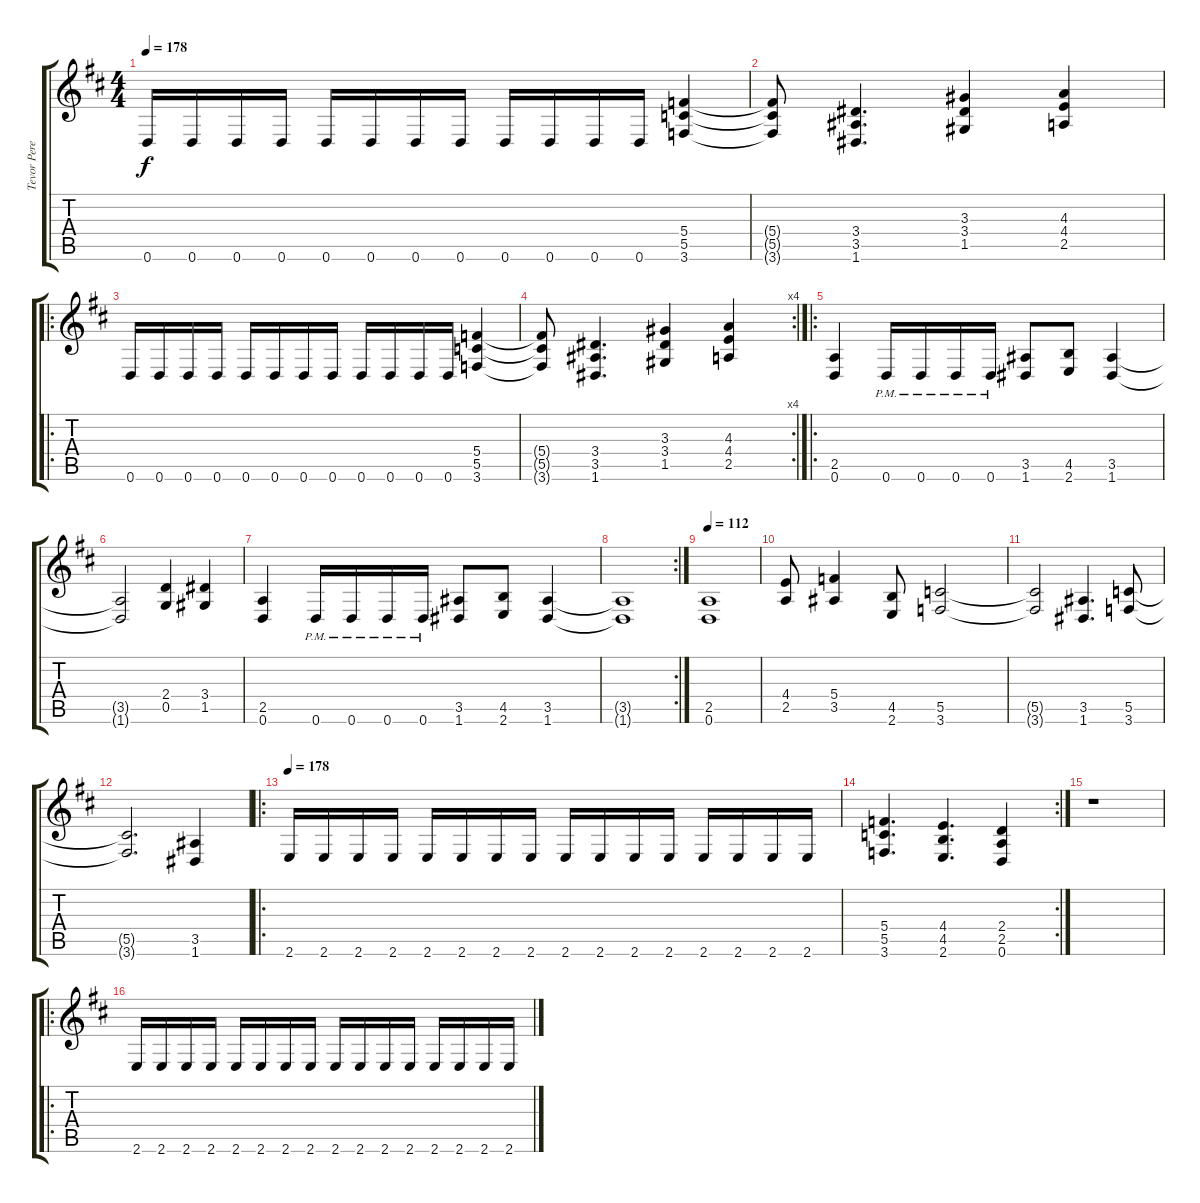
\track ("Tevor Perez" "Tevor Pere") {instrument overdrivenguitar}
\staff {score tabs}
\tuning (D4 A3 F3 C3 G2 D2) {hide}
\ts (4 4)
\tempo 178
\clef g2
\ks d
0.6.16{dy f} 0.6.16 0.6.16 0.6.16 0.6.16 0.6.16 0.6.16 0.6.16 0.6.16 0.6.16 0.6.16 0.6.16 (5.4 5.5 3.6).4 |
(5.4{t} 5.5{t} 3.6{t}).8 (3.4 3.5 1.6).4{d} (3.3 3.4 1.5).4 (4.3 4.4 2.5).4 |
\ro
0.6.16 0.6.16 0.6.16 0.6.16 0.6.16 0.6.16 0.6.16 0.6.16 0.6.16 0.6.16 0.6.16 0.6.16 (5.4 5.5 3.6).4 |
\rc 4
(5.4{t} 5.5{t} 3.6{t}).8 (3.4 3.5 1.6).4{d} (3.3 3.4 1.5).4 (4.3 4.4 2.5).4 |
\ro
(2.5 0.6).4 0.6{pm}.16 0.6{pm}.16 0.6{pm}.16 0.6{pm}.16 (3.5 1.6).8 (4.5 2.6).8 (3.5 1.6).4 |
(3.5{t} 1.6{t}).2 (2.4 0.5).4 (3.4 1.5).4 |
(2.5 0.6).4 0.6{pm}.16 0.6{pm}.16 0.6{pm}.16 0.6{pm}.16 (3.5 1.6).8 (4.5 2.6).8 (3.5 1.6).4 |
\rc 2
(3.5{t} 1.6{t}).1 |
\tempo 112
(2.5 0.6).1 |
(4.4 2.5).8 (5.4 3.5).4 (4.5 2.6).8 (5.5 3.6).2 |
(5.5{t} 3.6{t}).2 (3.5 1.6).4{d} (5.5 3.6).8 |
(5.5{t} 3.6{t}).2{d} (3.5 1.6).4 |
\ro
\tempo 178
2.6.16 2.6.16 2.6.16 2.6.16 2.6.16 2.6.16 2.6.16 2.6.16 2.6.16 2.6.16 2.6.16 2.6.16 2.6.16 2.6.16 2.6.16 2.6.16 |
\rc 2
(5.4 5.5 3.6).4{d} (4.4 4.5 2.6).4{d} (2.4 2.5 0.6).4 |
r.1 |
\ro
2.6.16 2.6.16 2.6.16 2.6.16 2.6.16 2.6.16 2.6.16 2.6.16 2.6.16 2.6.16 2.6.16 2.6.16 2.6.16 2.6.16 2.6.16 2.6.16
